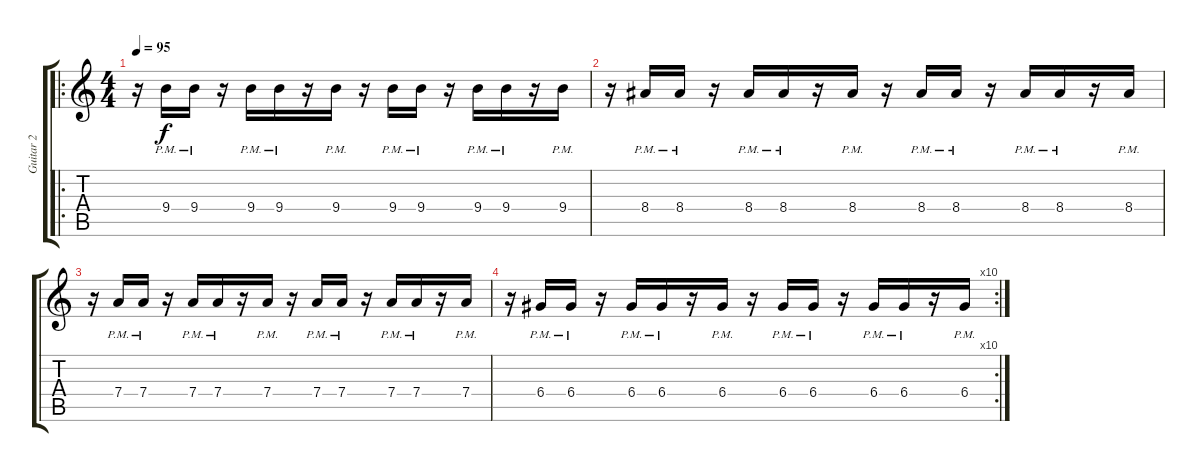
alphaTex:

\track ("Guitar 2" "Guitar 2") {instrument distortionguitar}
\staff {score tabs}
\tuning (E4 B3 G3 D3 A2 E2) {hide}
\ro
\ts (4 4)
\tempo 95
\clef g2
\ks c
r.16{dy f instrument distortionguitar} 9.4{pm}.16 9.4{pm}.16 r.16 9.4{pm}.16 9.4{pm}.16 r.16 9.4{pm}.16 r.16 9.4{pm}.16 9.4{pm}.16 r.16 9.4{pm}.16 9.4{pm}.16 r.16 9.4{pm}.16 |
r.16 8.4{pm}.16 8.4{pm}.16 r.16 8.4{pm}.16 8.4{pm}.16 r.16 8.4{pm}.16 r.16 8.4{pm}.16 8.4{pm}.16 r.16 8.4{pm}.16 8.4{pm}.16 r.16 8.4{pm}.16 |
r.16 7.4{pm}.16 7.4{pm}.16 r.16 7.4{pm}.16 7.4{pm}.16 r.16 7.4{pm}.16 r.16 7.4{pm}.16 7.4{pm}.16 r.16 7.4{pm}.16 7.4{pm}.16 r.16 7.4{pm}.16 |
\rc 10
r.16 6.4{pm}.16 6.4{pm}.16 r.16 6.4{pm}.16 6.4{pm}.16 r.16 6.4{pm}.16 r.16 6.4{pm}.16 6.4{pm}.16 r.16 6.4{pm}.16 6.4{pm}.16 r.16 6.4{pm}.16
